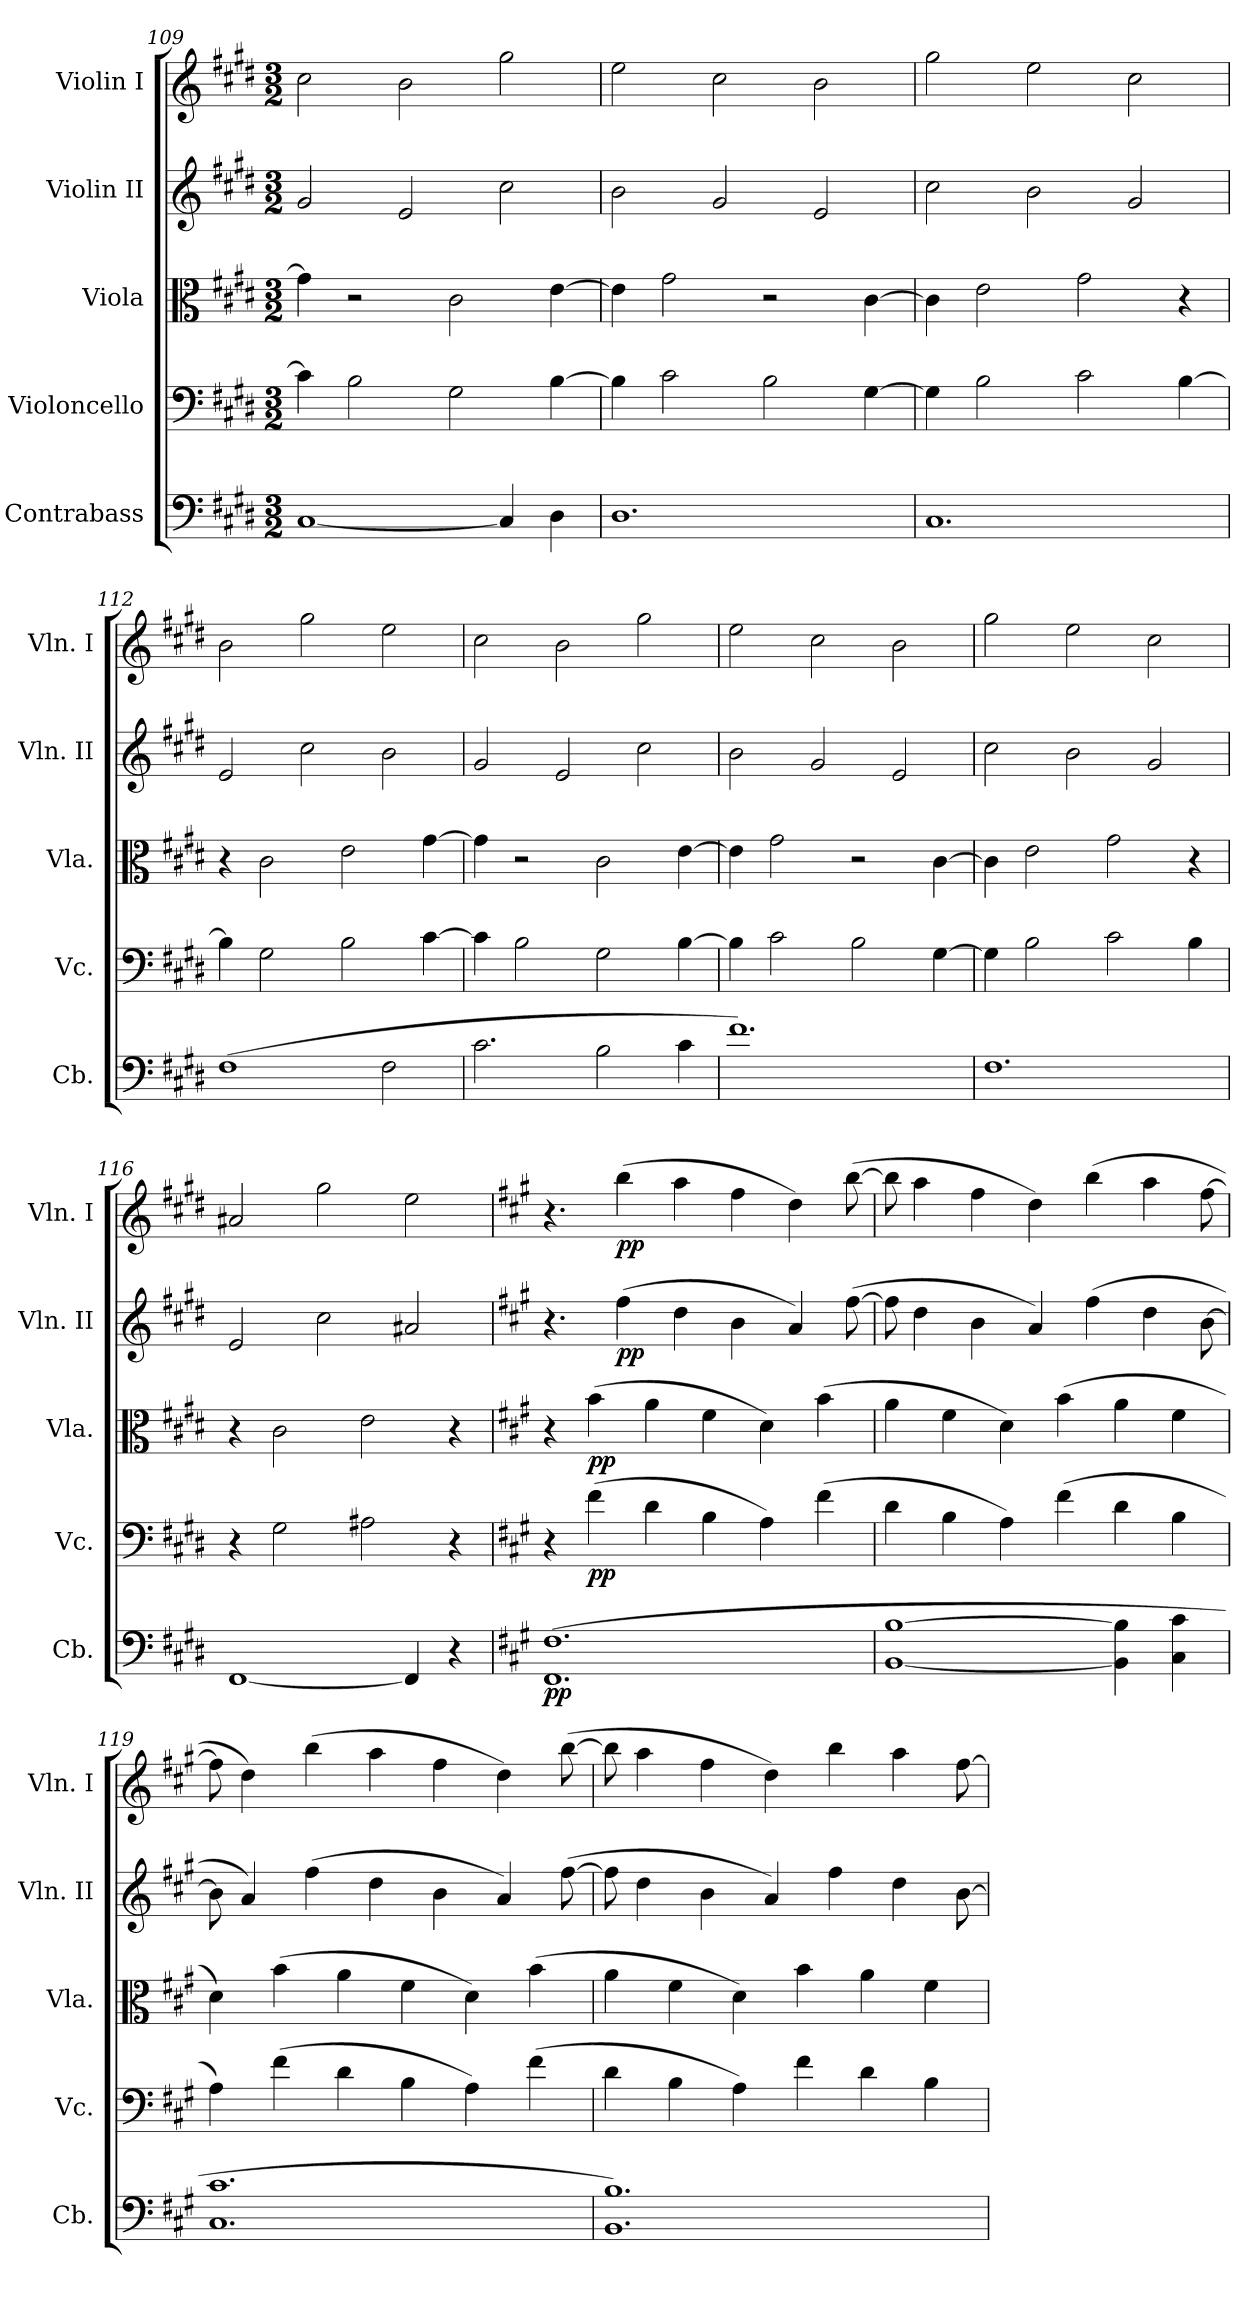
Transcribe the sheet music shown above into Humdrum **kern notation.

**kern	**dynam	**kern	**dynam	**kern	**dynam	**kern	**dynam	**kern	**dynam
*part5	*part5	*part4	*part4	*part3	*part3	*part2	*part2	*part1	*part1
*staff5	*staff5	*staff4	*staff4	*staff3	*staff3	*staff2	*staff2	*staff1	*staff1
*I"Contrabass	*	*I"Violoncello	*	*I"Viola	*	*I"Violin II	*	*I"Violin I	*
*I'Cb.	*	*I'Vc.	*	*I'Vla.	*	*I'Vln. II	*	*I'Vln. I	*
*clefF4	*	*clefF4	*	*clefC3	*	*clefG2	*	*clefG2	*
*ITrd7c12	*	*	*	*	*	*	*	*	*
*k[f#c#g#d#]	*	*k[f#c#g#d#]	*	*k[f#c#g#d#]	*	*k[f#c#g#d#]	*	*k[f#c#g#d#]	*
*M3/2	*	*M3/2	*	*M3/2	*	*M3/2	*	*M3/2	*
=109	=109	=109	=109	=109	=109	=109	=109	=109	=109
[1CC#	.	4c#\]	.	4g#\]	.	2g#/	.	2cc#\	.
.	.	2B\	.	2r	.	.	.	.	.
.	.	.	.	.	.	2e/	.	2b\	.
.	.	2G#\	.	2c#\	.	.	.	.	.
4CC#/]	.	.	.	.	.	2cc#\	.	2gg#\	.
4DD#\	.	[4B\	.	[4e\	.	.	.	.	.
=110	=110	=110	=110	=110	=110	=110	=110	=110	=110
1.DD#	.	4B\]	.	4e\]	.	2b\	.	2ee\	.
.	.	2c#\	.	2g#\	.	.	.	.	.
.	.	.	.	.	.	2g#/	.	2cc#\	.
.	.	2B\	.	2r	.	.	.	.	.
.	.	.	.	.	.	2e/	.	2b\	.
.	.	[4G#\	.	[4c#\	.	.	.	.	.
!!LO:LB:g=z
=111	=111	=111	=111	=111	=111	=111	=111	=111	=111
1.CC#	.	4G#\]	.	4c#\]	.	2cc#\	.	2gg#\	.
.	.	2B\	.	2e\	.	.	.	.	.
.	.	.	.	.	.	2b\	.	2ee\	.
.	.	2c#\	.	2g#\	.	.	.	.	.
.	.	.	.	.	.	2g#/	.	2cc#\	.
.	.	[4B\	.	4r	.	.	.	.	.
=112	=112	=112	=112	=112	=112	=112	=112	=112	=112
(>1FF#	.	4B\]	.	4r	.	2e/	.	2b\	.
.	.	2G#\	.	2c#\	.	.	.	.	.
.	.	.	.	.	.	2cc#\	.	2gg#\	.
.	.	2B\	.	2e\	.	.	.	.	.
2FF#\	.	.	.	.	.	2b\	.	2ee\	.
.	.	[4c#\	.	[4g#\	.	.	.	.	.
=113	=113	=113	=113	=113	=113	=113	=113	=113	=113
2.C#\	.	4c#\]	.	4g#\]	.	2g#/	.	2cc#\	.
.	.	2B\	.	2r	.	.	.	.	.
.	.	.	.	.	.	2e/	.	2b\	.
2BB\	.	2G#\	.	2c#\	.	.	.	.	.
.	.	.	.	.	.	2cc#\	.	2gg#\	.
4C#\	.	[4B\	.	[4e\	.	.	.	.	.
=114	=114	=114	=114	=114	=114	=114	=114	=114	=114
1.F#)	.	4B\]	.	4e\]	.	2b\	.	2ee\	.
.	.	2c#\	.	2g#\	.	.	.	.	.
.	.	.	.	.	.	2g#/	.	2cc#\	.
.	.	2B\	.	2r	.	.	.	.	.
.	.	.	.	.	.	2e/	.	2b\	.
.	.	[4G#\	.	[4c#\	.	.	.	.	.
=115	=115	=115	=115	=115	=115	=115	=115	=115	=115
1.FF#	.	4G#\]	.	4c#\]	.	2cc#\	.	2gg#\	.
.	.	2B\	.	2e\	.	.	.	.	.
.	.	.	.	.	.	2b\	.	2ee\	.
.	.	2c#\	.	2g#\	.	.	.	.	.
.	.	.	.	.	.	2g#/	.	2cc#\	.
.	.	4B\	.	4r	.	.	.	.	.
!!LO:PB:g=z
=116	=116	=116	=116	=116	=116	=116	=116	=116	=116
[1FFF#	.	4r	.	4r	.	2e/	.	2a#X/	.
.	.	2G#\	.	2c#\	.	.	.	.	.
.	.	.	.	.	.	2cc#\	.	2gg#\	.
.	.	2A#X\	.	2e\	.	.	.	.	.
4FFF#/]	.	.	.	.	.	2a#X/	.	2ee\	.
4r	.	4r	.	4r	.	.	.	.	.
=117	=117	=117	=117	=117	=117	=117	=117	=117	=117
*k[f#c#g#]	*	*k[f#c#g#]	*	*k[f#c#g#]	*	*k[f#c#g#]	*	*k[f#c#g#]	*
!	!LO:DY:b	!	!	!	!	!	!	!	!
(>1.FFF# 1.FF#	pp	4r	.	4r	.	4.r	.	4.r	.
!	!	!	!LO:DY:b	!	!LO:DY:b	!	!	!	!
.	.	(>4f#\	pp	(>4b\	pp	.	.	.	.
!	!	!	!	!	!	!	!LO:DY:b	!	!LO:DY:b
.	.	.	.	.	.	(>4ff#\	pp	(>4bb\	pp
.	.	4d\	.	4a\	.	.	.	.	.
.	.	.	.	.	.	4dd\	.	4aa\	.
.	.	4B\	.	4f#\	.	.	.	.	.
.	.	.	.	.	.	4b\	.	4ff#\	.
.	.	4A\)	.	4d\)	.	.	.	.	.
.	.	.	.	.	.	4a/)	.	4dd\)	.
.	.	(>4f#\	.	(>4b\	.	.	.	.	.
.	.	.	.	.	.	(>[8ff#\	.	(>[8bb\	.
=118	=118	=118	=118	=118	=118	=118	=118	=118	=118
[1BBB [1BB	.	4d\	.	4a\	.	8ff#\]	.	8bb\]	.
.	.	.	.	.	.	4dd\	.	4aa\	.
.	.	4B\	.	4f#\	.	.	.	.	.
.	.	.	.	.	.	4b\	.	4ff#\	.
.	.	4A\)	.	4d\)	.	.	.	.	.
.	.	.	.	.	.	4a/)	.	4dd\)	.
.	.	(>4f#\	.	(>4b\	.	.	.	.	.
.	.	.	.	.	.	(>4ff#\	.	(>4bb\	.
4BBB\] 4BB\]	.	4d\	.	4a\	.	.	.	.	.
.	.	.	.	.	.	4dd\	.	4aa\	.
4CC#\ 4C#\	.	4B\	.	4f#\	.	.	.	.	.
.	.	.	.	.	.	[8b\	.	[8ff#\	.
!!LO:LB:g=z
=119	=119	=119	=119	=119	=119	=119	=119	=119	=119
1.CC# 1.C#	.	4A\)	.	4d\)	.	8b\]	.	8ff#\]	.
.	.	.	.	.	.	4a/)	.	4dd\)	.
.	.	(>4f#\	.	(>4b\	.	.	.	.	.
.	.	.	.	.	.	(>4ff#\	.	(>4bb\	.
.	.	4d\	.	4a\	.	.	.	.	.
.	.	.	.	.	.	4dd\	.	4aa\	.
.	.	4B\	.	4f#\	.	.	.	.	.
.	.	.	.	.	.	4b\	.	4ff#\	.
.	.	4A\)	.	4d\)	.	.	.	.	.
.	.	.	.	.	.	4a/)	.	4dd\)	.
.	.	(>4f#\	.	(>4b\	.	.	.	.	.
.	.	.	.	.	.	(>[8ff#\	.	(>[8bb\	.
=120	=120	=120	=120	=120	=120	=120	=120	=120	=120
1.BBB 1.BB)	.	4d\	.	4a\	.	8ff#\]	.	8bb\]	.
.	.	.	.	.	.	4dd\	.	4aa\	.
.	.	4B\	.	4f#\	.	.	.	.	.
.	.	.	.	.	.	4b\	.	4ff#\	.
.	.	4A\)	.	4d\)	.	.	.	.	.
.	.	.	.	.	.	4a/)	.	4dd\)	.
.	.	4f#\	.	4b\	.	.	.	.	.
.	.	.	.	.	.	4ff#\	.	4bb\	.
.	.	4d\	.	4a\	.	.	.	.	.
.	.	.	.	.	.	4dd\	.	4aa\	.
.	.	4B\	.	4f#\	.	.	.	.	.
.	.	.	.	.	.	[8b\	.	[8ff#\	.
=	=	=	=	=	=	=	=	=	=
*-	*-	*-	*-	*-	*-	*-	*-	*-	*-
